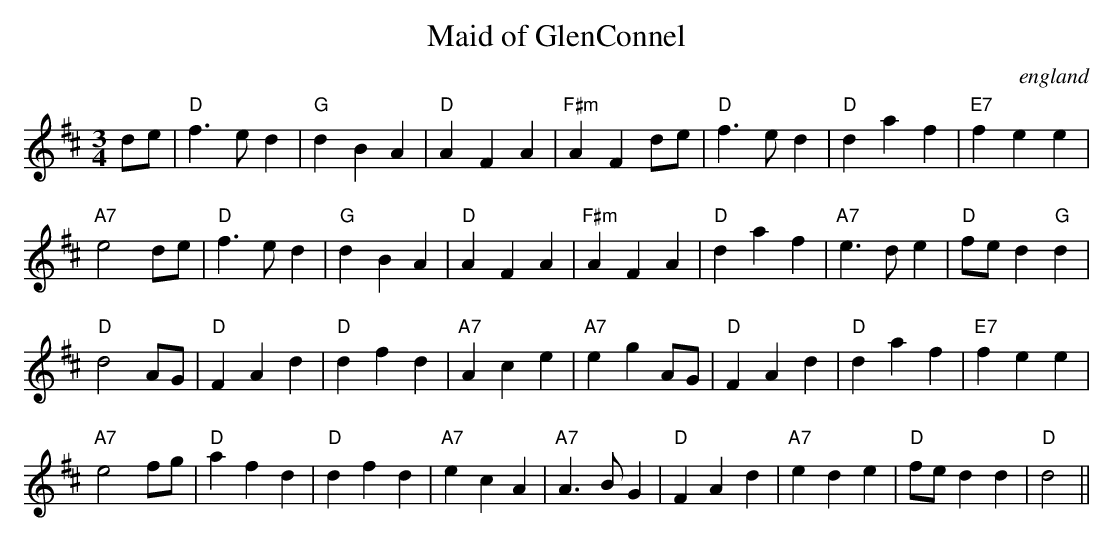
X:1
T:Maid of GlenConnel
O:england
M:3/4
L:1/4
K:D
d/2e/2|"D"f3/2e/2d|"G"dBA|"D"AFA|"F#m"AFd/2e/2|"D"f3/2e/2d|"D"daf|"E7"fee|
"A7"e2d/2e/2|"D"f3/2e/2d|"G"dBA|"D"AFA|"F#m"AFA|"D"daf|"A7"e3/2d/2e|\
"D"f/2e/2d"G"d|
"D"d2A/2G/2|"D"FAd|"D"dfd|"A7"Ace|"A7"egA/2G/2|"D"FAd|"D"daf|"E7"fee|
"A7"e2f/2g/2|"D"afd|"D"dfd|"A7"ecA|"A7"A3/2B/2G|"D"FAd|"A7"ede|"D"f/2e/2dd|\
"D"d2||
